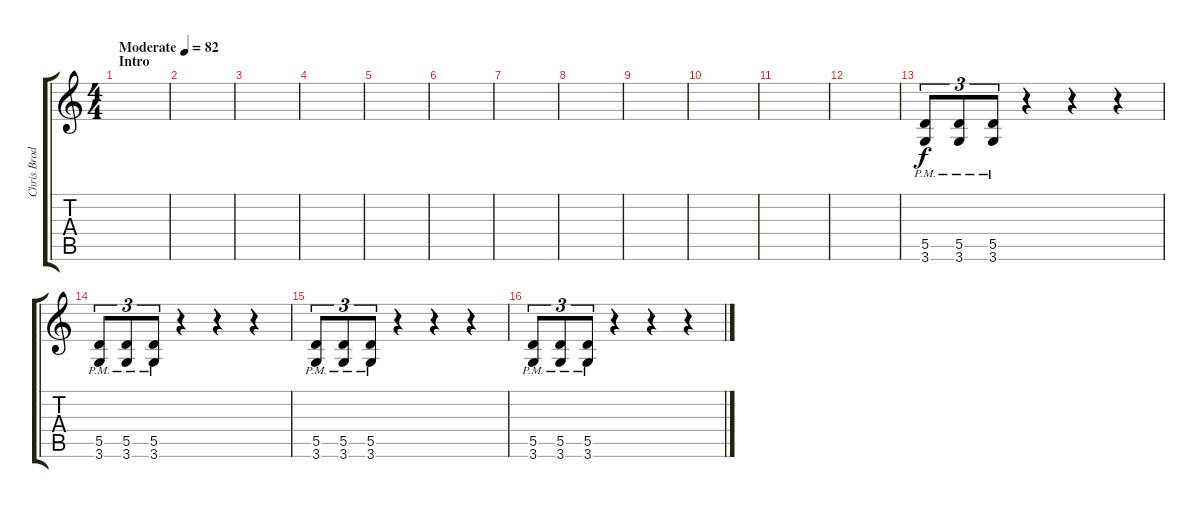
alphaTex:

\track ("Chris Broderick" "Chris Brod") {instrument distortionguitar}
\staff {score tabs}
\tuning (E4 B3 G3 D3 A2 E2) {hide}
\ts (4 4)
\section ("" "Intro")
\tempo (82 "Moderate")
\clef g2
\ks c
|
|
|
|
|
|
|
|
|
|
|
|
(5.5{pm} 3.6{pm}).8{tu (3 2) balance 8} (5.5{pm} 3.6{pm}).8{tu (3 2)} (5.5{pm} 3.6{pm}).8{tu (3 2)} r.4 r.4 r.4 |
(5.5{pm} 3.6{pm}).8{tu (3 2)} (5.5{pm} 3.6{pm}).8{tu (3 2)} (5.5{pm} 3.6{pm}).8{tu (3 2)} r.4 r.4 r.4 |
(5.5{pm} 3.6{pm}).8{tu (3 2)} (5.5{pm} 3.6{pm}).8{tu (3 2)} (5.5{pm} 3.6{pm}).8{tu (3 2)} r.4 r.4 r.4 |
(5.5{pm} 3.6{pm}).8{tu (3 2)} (5.5{pm} 3.6{pm}).8{tu (3 2)} (5.5{pm} 3.6{pm}).8{tu (3 2)} r.4 r.4 r.4
